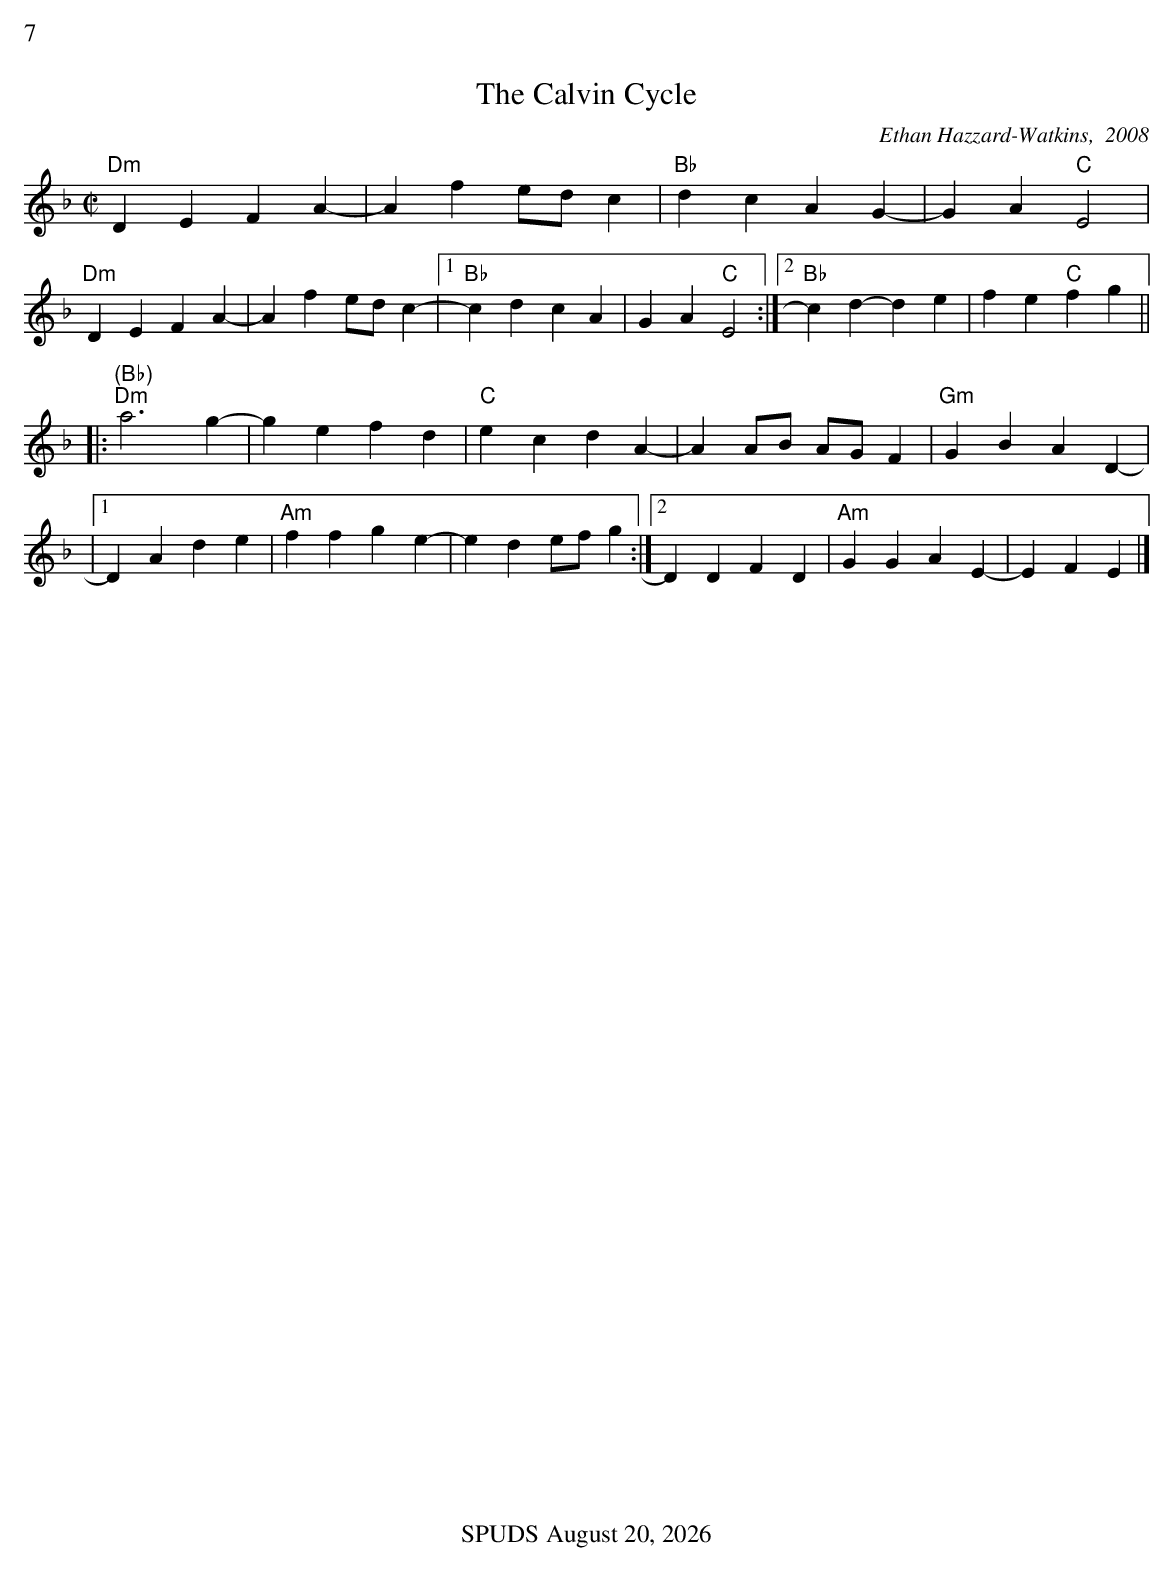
X:1
%%text 7
T:The Calvin Cycle
C:Ethan Hazzard-Watkins,  2008
L:1/4
M:C|
K:Dm
"Dm"DEFA-|Af e/d/c| "Bb"dcAG-|GA "C"E2|
"Dm"DEFA-|Af e/d/c-|1"Bb"cdcA|GA"C"E2:|2"Bb"cd-de|fe "C"fg||
|:"(Bb)""Dm"a3g-|gefd|"C"ecdA-|A A/B/ A/G/ F|"Gm"GBAD-|
|1DAde|"Am"ffge-|e d e/f/g:|2DDFD|"Am"GGAE-|EFE|]
